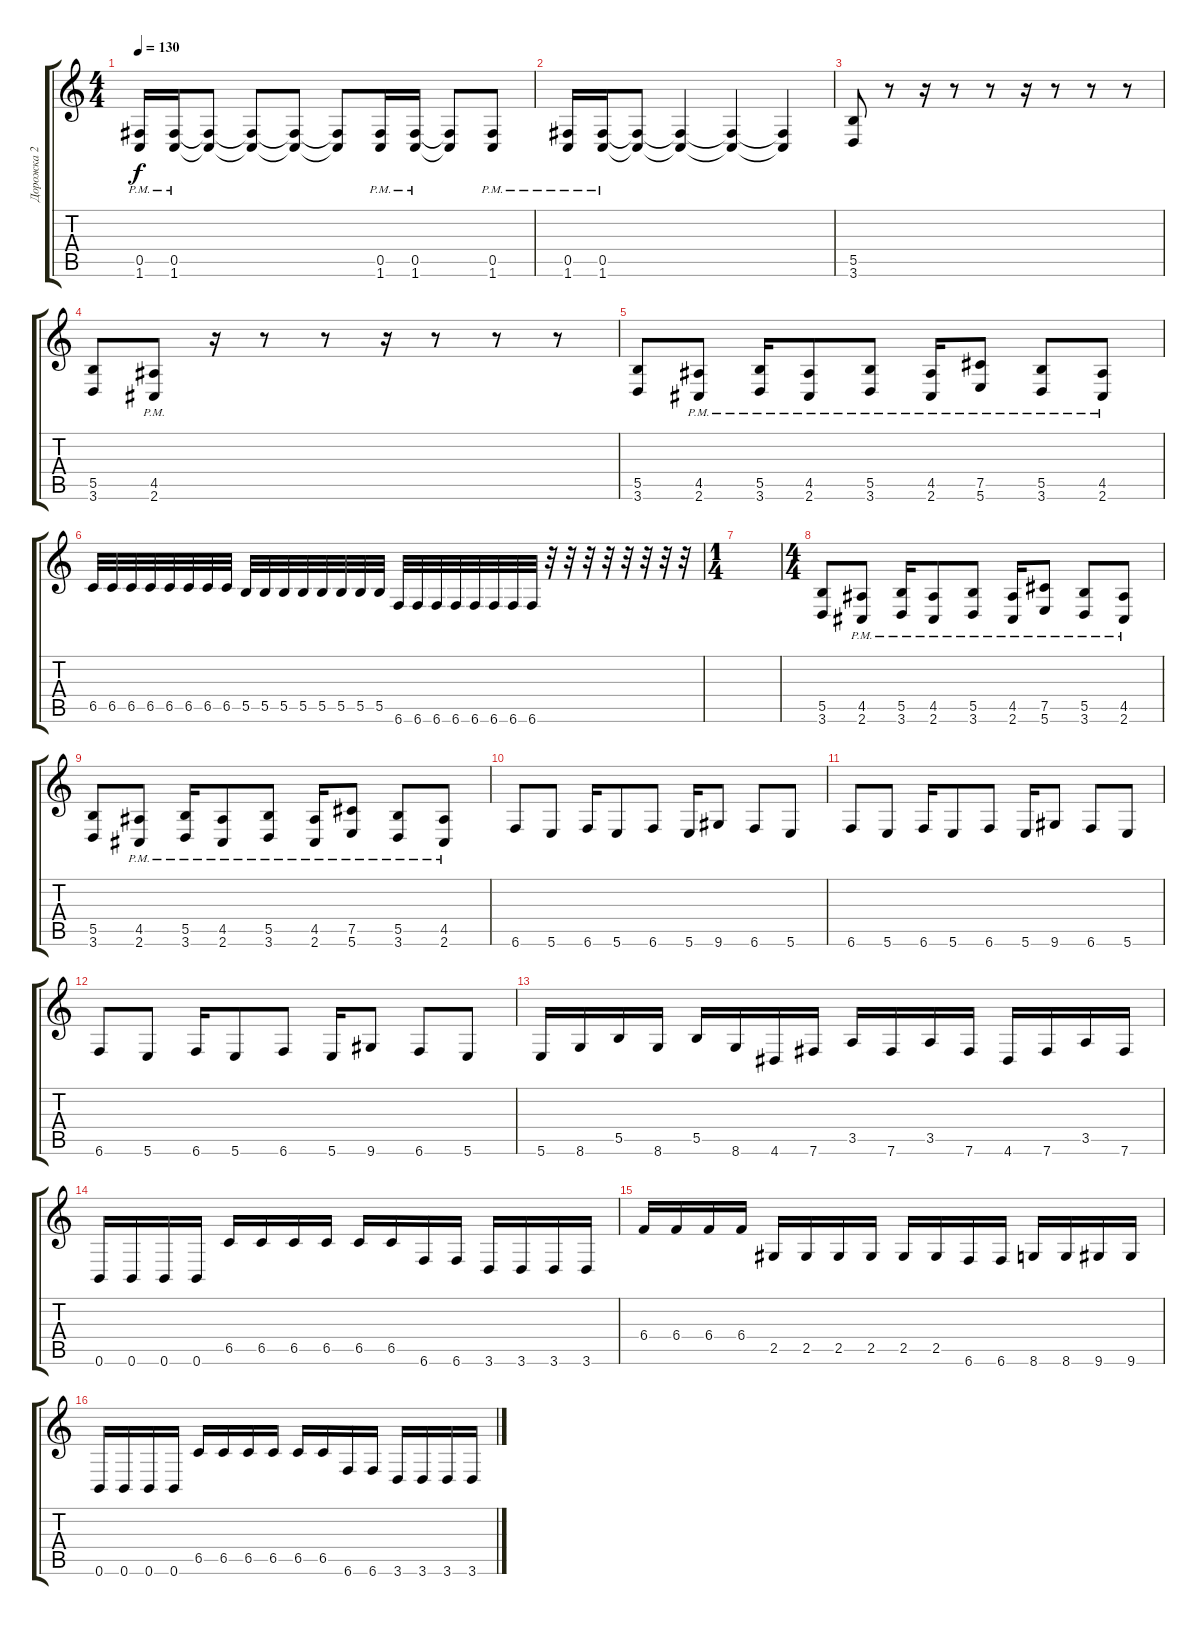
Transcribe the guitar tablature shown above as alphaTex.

\track ("Дорожка 2" "Дорожка 2") {instrument distortionguitar}
\staff {score tabs}
\tuning (Db4 Ab3 E3 B2 Gb2 B1) {hide}
\ts (4 4)
\tempo 130
\clef g2
\ks c
(0.5{pm} 1.6).16{dy f} (0.5{pm} 1.6).16 (0.5{t} 1.6{t}).8 (0.5{t} 1.6{t}).8 (0.5{t} 1.6{t}).8 (0.5{t} 1.6{t}).8 (0.5{pm} 1.6).16 (0.5{pm} 1.6).16 (0.5{t} 1.6{t}).8 (0.5{pm} 1.6).8 |
(0.5{pm} 1.6).16 (0.5{pm} 1.6).16 (0.5{t} 1.6{t}).8 (0.5{t} 1.6{t}).4 (0.5{t} 1.6{t}).4 (0.5{t} 1.6{t}).4 |
(5.5 3.6).8 r.8 r.16 r.8 r.8 r.16 r.8 r.8 r.8 |
(5.5 3.6).8 (4.5{pm} 2.6).8 r.16 r.8 r.8 r.16 r.8 r.8 r.8 |
(5.5 3.6).8 (4.5{pm} 2.6).8 (5.5{pm} 3.6).16 (4.5{pm} 2.6).8 (5.5{pm} 3.6).8 (4.5{pm} 2.6).16 (7.5{pm} 5.6).8 (5.5{pm} 3.6).8 (4.5{pm} 2.6).8 |
6.5.32 6.5.32 6.5.32 6.5.32 6.5.32 6.5.32 6.5.32 6.5.32 5.5.32 5.5.32 5.5.32 5.5.32 5.5.32 5.5.32 5.5.32 5.5.32 6.6.32 6.6.32 6.6.32 6.6.32 6.6.32 6.6.32 6.6.32 6.6.32 r.32 r.32 r.32 r.32 r.32 r.32 r.32 r.32 |
\ts (1 4)
|
\ts (4 4)
(5.5 3.6).8 (4.5{pm} 2.6).8 (5.5{pm} 3.6).16 (4.5{pm} 2.6).8 (5.5{pm} 3.6).8 (4.5{pm} 2.6).16 (7.5{pm} 5.6).8 (5.5{pm} 3.6).8 (4.5{pm} 2.6).8 |
(5.5 3.6).8 (4.5{pm} 2.6).8 (5.5{pm} 3.6).16 (4.5{pm} 2.6).8 (5.5{pm} 3.6).8 (4.5{pm} 2.6).16 (7.5{pm} 5.6).8 (5.5{pm} 3.6).8 (4.5{pm} 2.6).8 |
6.6.8 5.6.8 6.6.16 5.6.8 6.6.8 5.6.16 9.6.8 6.6.8 5.6.8 |
6.6.8 5.6.8 6.6.16 5.6.8 6.6.8 5.6.16 9.6.8 6.6.8 5.6.8 |
6.6.8 5.6.8 6.6.16 5.6.8 6.6.8 5.6.16 9.6.8 6.6.8 5.6.8 |
5.6.16 8.6.16 5.5.16 8.6.16 5.5.16 8.6.16 4.6.16 7.6.16 3.5.16 7.6.16 3.5.16 7.6.16 4.6.16 7.6.16 3.5.16 7.6.16 |
0.6.16 0.6.16 0.6.16 0.6.16 6.5.16 6.5.16 6.5.16 6.5.16 6.5.16 6.5.16 6.6.16 6.6.16 3.6.16 3.6.16 3.6.16 3.6.16 |
6.4.16 6.4.16 6.4.16 6.4.16 2.5.16 2.5.16 2.5.16 2.5.16 2.5.16 2.5.16 6.6.16 6.6.16 8.6.16 8.6.16 9.6.16 9.6.16 |
0.6.16 0.6.16 0.6.16 0.6.16 6.5.16 6.5.16 6.5.16 6.5.16 6.5.16 6.5.16 6.6.16 6.6.16 3.6.16 3.6.16 3.6.16 3.6.16
